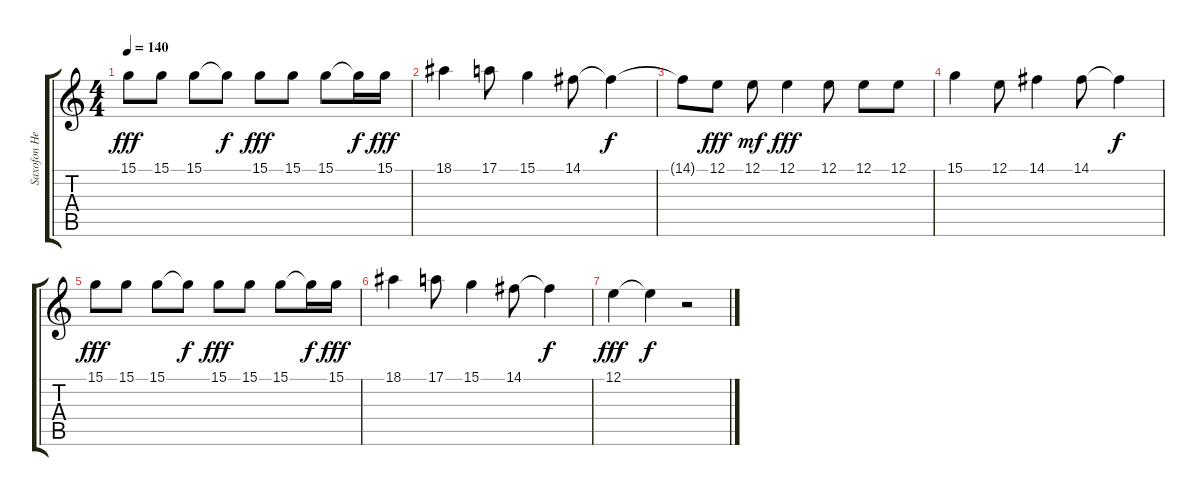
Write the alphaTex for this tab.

\track ("Saxofon Hector Moncada" "Saxofon He") {instrument tenorsax}
\staff {score tabs}
\tuning (E4 B3 G3 D3 A2 E2) {hide}
\ts (4 4)
\tempo 140
\clef g2
\ks c
15.1.8{dy fff} 15.1.8 15.1.8 15.1{t}.8{dy f} 15.1.8{dy fff} 15.1.8 15.1.8 15.1{t}.16{dy f} 15.1.16{dy fff} |
18.1.4 17.1.8 15.1.4 14.1.8 14.1{t}.4{dy f} |
14.1{t}.8 12.1.8{dy fff} 12.1.8{dy mf} 12.1.4{dy fff} 12.1.8 12.1.8 12.1.8 |
15.1.4 12.1.8 14.1.4 14.1.8 14.1{t}.4{dy f} |
15.1.8{dy fff} 15.1.8 15.1.8 15.1{t}.8{dy f} 15.1.8{dy fff} 15.1.8 15.1.8 15.1{t}.16{dy f} 15.1.16{dy fff} |
18.1.4 17.1.8 15.1.4 14.1.8 14.1{t}.4{dy f} |
12.1.4{dy fff} 12.1{t}.4{dy f} r.2
